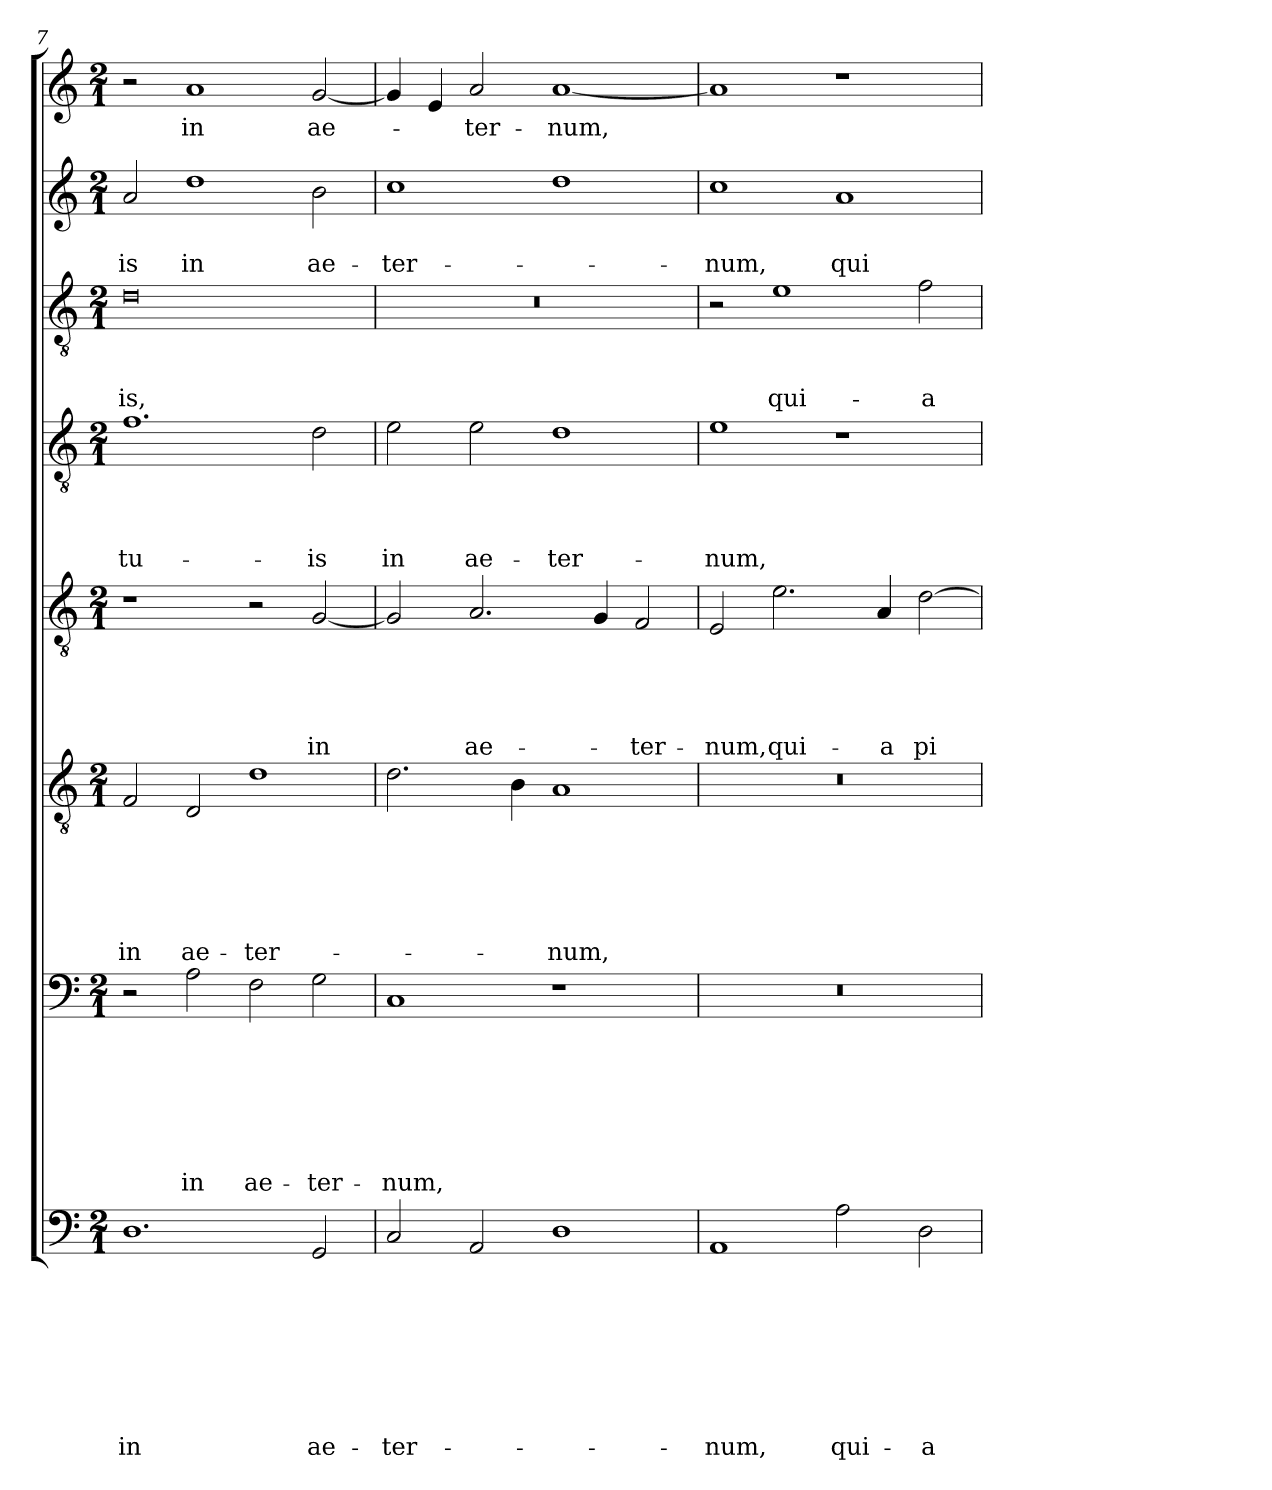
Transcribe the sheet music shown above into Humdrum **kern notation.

**kern	**text	**text	**text	**text	**text	**text	**text	**text	**kern	**text	**text	**text	**text	**text	**text	**text	**kern	**text	**text	**text	**text	**text	**text	**kern	**text	**text	**text	**text	**text	**kern	**text	**text	**text	**text	**kern	**text	**text	**text	**kern	**text	**text	**kern	**text
*part8	*part8	*part8	*part8	*part8	*part8	*part8	*part8	*part8	*part7	*part7	*part7	*part7	*part7	*part7	*part7	*part7	*part6	*part6	*part6	*part6	*part6	*part6	*part6	*part5	*part5	*part5	*part5	*part5	*part5	*part4	*part4	*part4	*part4	*part4	*part3	*part3	*part3	*part3	*part2	*part2	*part2	*part1	*part1
*staff8	*staff8	*staff8	*staff8	*staff8	*staff8	*staff8	*staff8	*staff8	*staff7	*staff7	*staff7	*staff7	*staff7	*staff7	*staff7	*staff7	*staff6	*staff6	*staff6	*staff6	*staff6	*staff6	*staff6	*staff5	*staff5	*staff5	*staff5	*staff5	*staff5	*staff4	*staff4	*staff4	*staff4	*staff4	*staff3	*staff3	*staff3	*staff3	*staff2	*staff2	*staff2	*staff1	*staff1
!!LO:LB:g=z
*clefF4	*	*	*	*	*	*	*	*	*clefF4	*	*	*	*	*	*	*	*clefGv2	*	*	*	*	*	*	*clefGv2	*	*	*	*	*	*clefGv2	*	*	*	*	*clefGv2	*	*	*	*clefG2	*	*	*clefG2	*
*k[]	*	*	*	*	*	*	*	*	*k[]	*	*	*	*	*	*	*	*k[]	*	*	*	*	*	*	*k[]	*	*	*	*	*	*k[]	*	*	*	*	*k[]	*	*	*	*k[]	*	*	*k[]	*
*C:	*	*	*	*	*	*	*	*	*C:	*	*	*	*	*	*	*	*C:	*	*	*	*	*	*	*C:	*	*	*	*	*	*C:	*	*	*	*	*C:	*	*	*	*C:	*	*	*C:	*
*M2/1	*	*	*	*	*	*	*	*	*M2/1	*	*	*	*	*	*	*	*M2/1	*	*	*	*	*	*	*M2/1	*	*	*	*	*	*M2/1	*	*	*	*	*M2/1	*	*	*	*M2/1	*	*	*M2/1	*
=7	=7	=7	=7	=7	=7	=7	=7	=7	=7	=7	=7	=7	=7	=7	=7	=7	=7	=7	=7	=7	=7	=7	=7	=7	=7	=7	=7	=7	=7	=7	=7	=7	=7	=7	=7	=7	=7	=7	=7	=7	=7	=7	=7
!	!	!	!	!	!	!	!	!LO:LY:b	!	!	!	!	!	!	!	!	!	!	!	!	!	!	!LO:LY:b	!	!	!	!	!	!	!	!	!	!	!LO:LY:b	!	!	!	!LO:LY:b	!	!	!LO:LY:b	!	!
1.D	.	.	.	.	.	.	.	in	2r	.	.	.	.	.	.	.	2F/	.	.	.	.	.	in	1r	.	.	.	.	.	1.f	.	.	.	tu-	0d	.	.	-is,	2a/	.	-is	2r	.
!	!	!	!	!	!	!	!	!	!	!	!	!	!	!	!	!LO:LY:b	!	!	!	!	!	!	!LO:LY:b	!	!	!	!	!	!	!	!	!	!	!	!	!	!	!	!	!	!LO:LY:b	!	!LO:LY:b
.	.	.	.	.	.	.	.	.	2A\	.	.	.	.	.	.	in	2D/	.	.	.	.	.	ae-	.	.	.	.	.	.	.	.	.	.	.	.	.	.	.	1dd	.	in	1a	in
!	!	!	!	!	!	!	!	!	!	!	!	!	!	!	!	!LO:LY:b	!	!	!	!	!	!	!LO:LY:b	!	!	!	!	!	!	!	!	!	!	!	!	!	!	!	!	!	!	!	!
.	.	.	.	.	.	.	.	.	2F\	.	.	.	.	.	.	ae-	1d	.	.	.	.	.	-ter-	2r	.	.	.	.	.	.	.	.	.	.	.	.	.	.	.	.	.	.	.
!	!	!	!	!	!	!	!	!LO:LY:b	!	!	!	!	!	!	!	!LO:LY:b	!	!	!	!	!	!	!	!	!	!	!	!	!LO:LY:b	!	!	!	!	!LO:LY:b	!	!	!	!	!	!	!LO:LY:b	!	!LO:LY:b
2GG/	.	.	.	.	.	.	.	ae-	2G\	.	.	.	.	.	.	-ter-	.	.	.	.	.	.	.	[2G/	.	.	.	.	in	2d\	.	.	.	-is	.	.	.	.	2b\	.	ae-	[2g/	ae-
=8	=8	=8	=8	=8	=8	=8	=8	=8	=8	=8	=8	=8	=8	=8	=8	=8	=8	=8	=8	=8	=8	=8	=8	=8	=8	=8	=8	=8	=8	=8	=8	=8	=8	=8	=8	=8	=8	=8	=8	=8	=8	=8	=8
!	!	!	!	!	!	!	!	!LO:LY:b	!	!	!	!	!	!	!	!LO:LY:b	!	!	!	!	!	!	!	!	!	!	!	!	!	!	!	!	!	!LO:LY:b	!	!	!	!	!	!	!LO:LY:b	!	!
2C/	.	.	.	.	.	.	.	-ter-	1C	.	.	.	.	.	.	-num,	2.d\	.	.	.	.	.	.	2G/]	.	.	.	.	.	2e\	.	.	.	in	0r	.	.	.	1cc	.	-ter-	4g/]	.
.	.	.	.	.	.	.	.	.	.	.	.	.	.	.	.	.	.	.	.	.	.	.	.	.	.	.	.	.	.	.	.	.	.	.	.	.	.	.	.	.	.	4e/	.
!	!	!	!	!	!	!	!	!	!	!	!	!	!	!	!	!	!	!	!	!	!	!	!	!	!	!	!	!	!LO:LY:b	!	!	!	!	!LO:LY:b	!	!	!	!	!	!	!	!	!LO:LY:b
2AA/	.	.	.	.	.	.	.	.	.	.	.	.	.	.	.	.	.	.	.	.	.	.	.	2.A/	.	.	.	.	ae-	2e\	.	.	.	ae-	.	.	.	.	.	.	.	2a/	-ter-
.	.	.	.	.	.	.	.	.	.	.	.	.	.	.	.	.	4B\	.	.	.	.	.	.	.	.	.	.	.	.	.	.	.	.	.	.	.	.	.	.	.	.	.	.
!	!	!	!	!	!	!	!	!	!	!	!	!	!	!	!	!	!	!	!	!	!	!	!LO:LY:b	!	!	!	!	!	!	!	!	!	!	!LO:LY:b	!	!	!	!	!	!	!	!	!LO:LY:b
1D	.	.	.	.	.	.	.	.	1r	.	.	.	.	.	.	.	1A	.	.	.	.	.	-num,	.	.	.	.	.	.	1d	.	.	.	-ter-	.	.	.	.	1dd	.	.	[1a	-num,
.	.	.	.	.	.	.	.	.	.	.	.	.	.	.	.	.	.	.	.	.	.	.	.	4G/	.	.	.	.	.	.	.	.	.	.	.	.	.	.	.	.	.	.	.
!	!	!	!	!	!	!	!	!	!	!	!	!	!	!	!	!	!	!	!	!	!	!	!	!	!	!	!	!	!LO:LY:b	!	!	!	!	!	!	!	!	!	!	!	!	!	!
.	.	.	.	.	.	.	.	.	.	.	.	.	.	.	.	.	.	.	.	.	.	.	.	2F/	.	.	.	.	-ter-	.	.	.	.	.	.	.	.	.	.	.	.	.	.
=9	=9	=9	=9	=9	=9	=9	=9	=9	=9	=9	=9	=9	=9	=9	=9	=9	=9	=9	=9	=9	=9	=9	=9	=9	=9	=9	=9	=9	=9	=9	=9	=9	=9	=9	=9	=9	=9	=9	=9	=9	=9	=9	=9
!	!	!	!	!	!	!	!	!LO:LY:b	!	!	!	!	!	!	!	!	!	!	!	!	!	!	!	!	!	!	!	!	!LO:LY:b	!	!	!	!	!LO:LY:b	!	!	!	!	!	!	!LO:LY:b	!	!
1AA	.	.	.	.	.	.	.	-num,	0r	.	.	.	.	.	.	.	0r	.	.	.	.	.	.	2E/	.	.	.	.	-num,	1e	.	.	.	-num,	2r	.	.	.	1cc	.	-num,	1a]	.
!	!	!	!	!	!	!	!	!	!	!	!	!	!	!	!	!	!	!	!	!	!	!	!	!	!	!	!	!	!LO:LY:b	!	!	!	!	!	!	!	!	!LO:LY:b	!	!	!	!	!
.	.	.	.	.	.	.	.	.	.	.	.	.	.	.	.	.	.	.	.	.	.	.	.	2.e\	.	.	.	.	qui-	.	.	.	.	.	1e	.	.	qui-	.	.	.	.	.
!	!	!	!	!	!	!	!	!LO:LY:b	!	!	!	!	!	!	!	!	!	!	!	!	!	!	!	!	!	!	!	!	!	!	!	!	!	!	!	!	!	!	!	!	!LO:LY:b	!	!
2A\	.	.	.	.	.	.	.	qui-	.	.	.	.	.	.	.	.	.	.	.	.	.	.	.	.	.	.	.	.	.	1r	.	.	.	.	.	.	.	.	1a	.	qui-	1r	.
!	!	!	!	!	!	!	!	!	!	!	!	!	!	!	!	!	!	!	!	!	!	!	!	!	!	!	!	!	!LO:LY:b	!	!	!	!	!	!	!	!	!	!	!	!	!	!
.	.	.	.	.	.	.	.	.	.	.	.	.	.	.	.	.	.	.	.	.	.	.	.	4A/	.	.	.	.	-a	.	.	.	.	.	.	.	.	.	.	.	.	.	.
!	!	!	!	!	!	!	!	!LO:LY:b	!	!	!	!	!	!	!	!	!	!	!	!	!	!	!	!	!	!	!	!	!LO:LY:b	!	!	!	!	!	!	!	!	!LO:LY:b	!	!	!	!	!
2D\	.	.	.	.	.	.	.	-a	.	.	.	.	.	.	.	.	.	.	.	.	.	.	.	[2d\	.	.	.	.	pi-	.	.	.	.	.	2f\	.	.	-a	.	.	.	.	.
=	=	=	=	=	=	=	=	=	=	=	=	=	=	=	=	=	=	=	=	=	=	=	=	=	=	=	=	=	=	=	=	=	=	=	=	=	=	=	=	=	=	=	=
*-	*-	*-	*-	*-	*-	*-	*-	*-	*-	*-	*-	*-	*-	*-	*-	*-	*-	*-	*-	*-	*-	*-	*-	*-	*-	*-	*-	*-	*-	*-	*-	*-	*-	*-	*-	*-	*-	*-	*-	*-	*-	*-	*-
